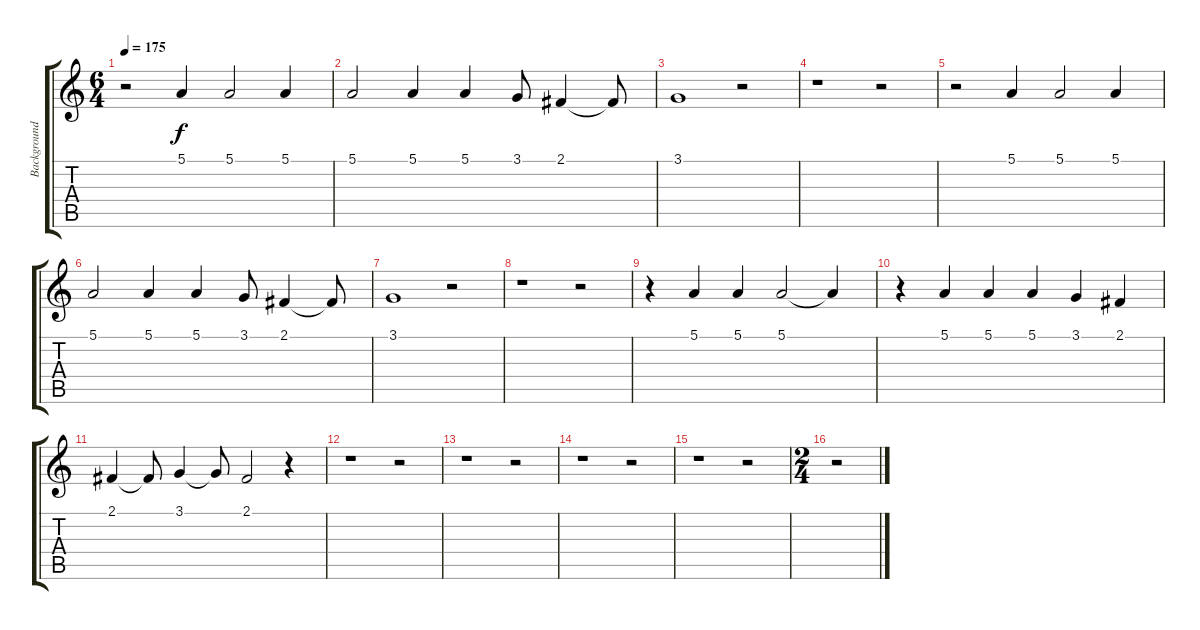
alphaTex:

\track ("Background Vocals" "Background") {instrument lead4chiff}
\staff {score tabs}
\tuning (E4 B3 G3 D3 A2 D2) {hide}
\ts (6 4)
\tempo 175
\clef g2
\ks c
r.2{dy f} 5.1.4{balance 16} 5.1.2{balance 0} 5.1.4{balance 16} |
5.1.2{balance 0} 5.1.4{balance 16} 5.1.4{balance 0} 3.1.8{balance 16} 2.1.4{balance 1} 2.1{t}.8 |
3.1.1{balance 16} r.2 |
r.1 r.2 |
r.2 5.1.4{balance 16} 5.1.2{balance 0} 5.1.4{balance 16} |
5.1.2{balance 0} 5.1.4{balance 16} 5.1.4{balance 0} 3.1.8{balance 16} 2.1.4{balance 1} 2.1{t}.8 |
3.1.1{balance 16} r.2 |
r.1 r.2 |
r.4 5.1.4{balance 16} 5.1.4{balance 0} 5.1.2{balance 16} 5.1{t}.4 |
r.4 5.1.4{balance 0} 5.1.4{balance 16} 5.1.4{balance 0} 3.1.4{balance 16} 2.1.4{balance 1} |
2.1.4{balance 8} 2.1{t}.8 3.1.4 3.1{t}.8 2.1.2 r.4 |
r.1 r.2 |
r.1 r.2 |
r.1 r.2 |
r.1 r.2 |
\ts (2 4)
r.2
